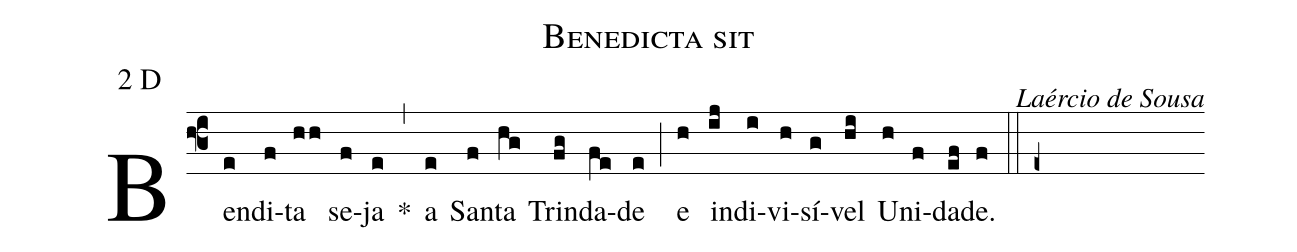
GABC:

name: Benedicta sit;
mode: 2;
mode-differentia: D;
commentary: Laércio de Sousa;
%%
(f3)

Ben(e)di(f)ta(hh) se(f)ja(e) *(,) a(e) San(f)ta(hg) Trin(fg)da(fe)de(e) (;) e(h) in(ij)di(i)vi(h)sí(g)vel(hi) U(h)ni(f)da(ef)de.(f) (::e+)
